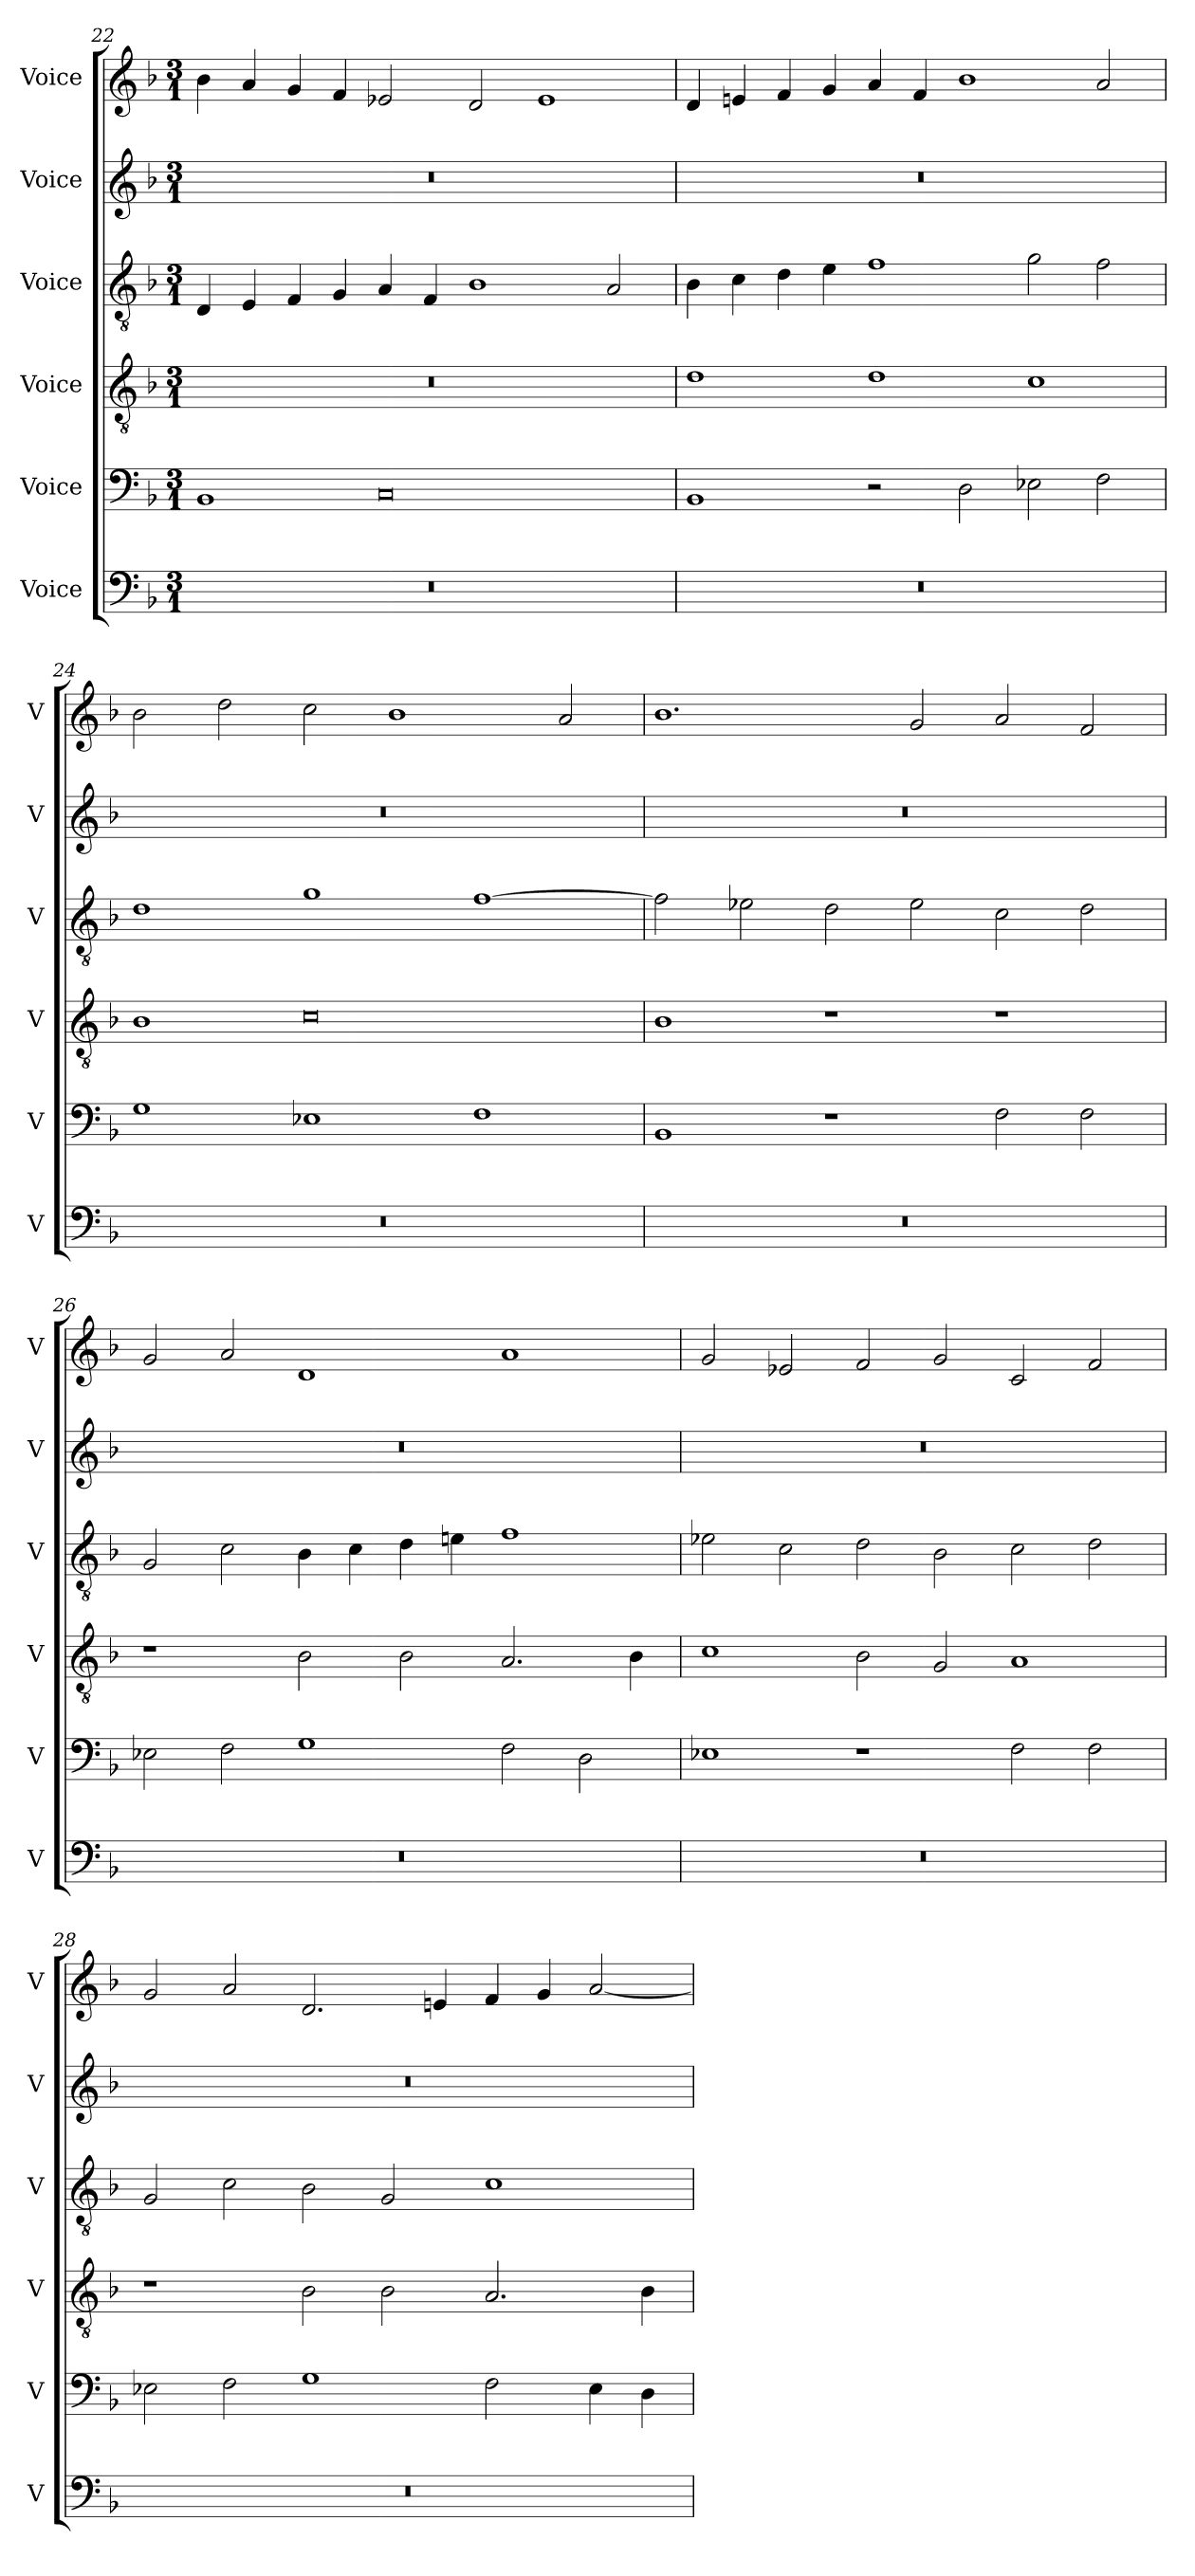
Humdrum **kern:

**kern	**kern	**kern	**kern	**kern	**kern
*part6	*part5	*part4	*part3	*part2	*part1
*staff6	*staff5	*staff4	*staff3	*staff2	*staff1
*I"Voice	*I"Voice	*I"Voice	*I"Voice	*I"Voice	*I"Voice
*I'V	*I'V	*I'V	*I'V	*I'V	*I'V
!!LO:PB:g=z
*clefF4	*clefF4	*clefGv2	*clefGv2	*clefG2	*clefG2
*k[b-]	*k[b-]	*k[b-]	*k[b-]	*k[b-]	*k[b-]
*M3/1	*M3/1	*M3/1	*M3/1	*M3/1	*M3/1
=22	=22	=22	=22	=22	=22
0.r	1BB-	0.r	4D/	0.r	4b-\
.	.	.	4E/	.	4a/
.	.	.	4F/	.	4g/
.	.	.	4G/	.	4f/
.	0C	.	4A/	.	2e-X/
.	.	.	4F/	.	.
.	.	.	1B-	.	2d/
.	.	.	.	.	1e-
.	.	.	2A/	.	.
=23	=23	=23	=23	=23	=23
0.r	1BB-	1d	4B-\	0.r	4d/
.	.	.	4c\	.	4en/
.	.	.	4d\	.	4f/
.	.	.	4e\	.	4g/
.	2r	1d	1f	.	4a/
.	.	.	.	.	4f/
.	2D\	.	.	.	1b-
.	2E-X\	1c	2g\	.	.
.	2F\	.	2f\	.	2a/
!!LO:LB:g=z
=24	=24	=24	=24	=24	=24
0.r	1G	1B-	1d	0.r	2b-\
.	.	.	.	.	2dd\
.	1E-X	0c	1g	.	2cc\
.	.	.	.	.	1b-
.	1F	.	[1f	.	.
.	.	.	.	.	2a/
=25	=25	=25	=25	=25	=25
0.r	1BB-	1B-	2f\]	0.r	1.b-
.	.	.	2e-X\	.	.
.	1r	1r	2d\	.	.
.	.	.	2e-\	.	2g/
.	2F\	1r	2c\	.	2a/
.	2F\	.	2d\	.	2f/
!!LO:PB:g=z
=26	=26	=26	=26	=26	=26
0.r	2E-X\	1r	2G/	0.r	2g/
.	2F\	.	2c\	.	2a/
.	1G	2B-\	4B-\	.	1d
.	.	.	4c\	.	.
.	.	2B-\	4d\	.	.
.	.	.	4en\	.	.
.	2F\	2.A/	1f	.	1a
.	2D\	.	.	.	.
.	.	4B-\	.	.	.
=27	=27	=27	=27	=27	=27
0.r	1E-X	1c	2e-X\	0.r	2g/
.	.	.	2c\	.	2e-X/
.	1r	2B-\	2d\	.	2f/
.	.	2G/	2B-\	.	2g/
.	2F\	1A	2c\	.	2c/
.	2F\	.	2d\	.	2f/
!!LO:LB:g=z
=28	=28	=28	=28	=28	=28
0.r	2E-X\	1r	2G/	0.r	2g/
.	2F\	.	2c\	.	2a/
.	1G	2B-\	2B-\	.	2.d/
.	.	2B-\	2G/	.	.
.	.	.	.	.	4en/
.	2F\	2.A/	1c	.	4f/
.	.	.	.	.	4g/
.	4E-\	.	.	.	[2a/
.	4D\	4B-\	.	.	.
=	=	=	=	=	=
*-	*-	*-	*-	*-	*-
